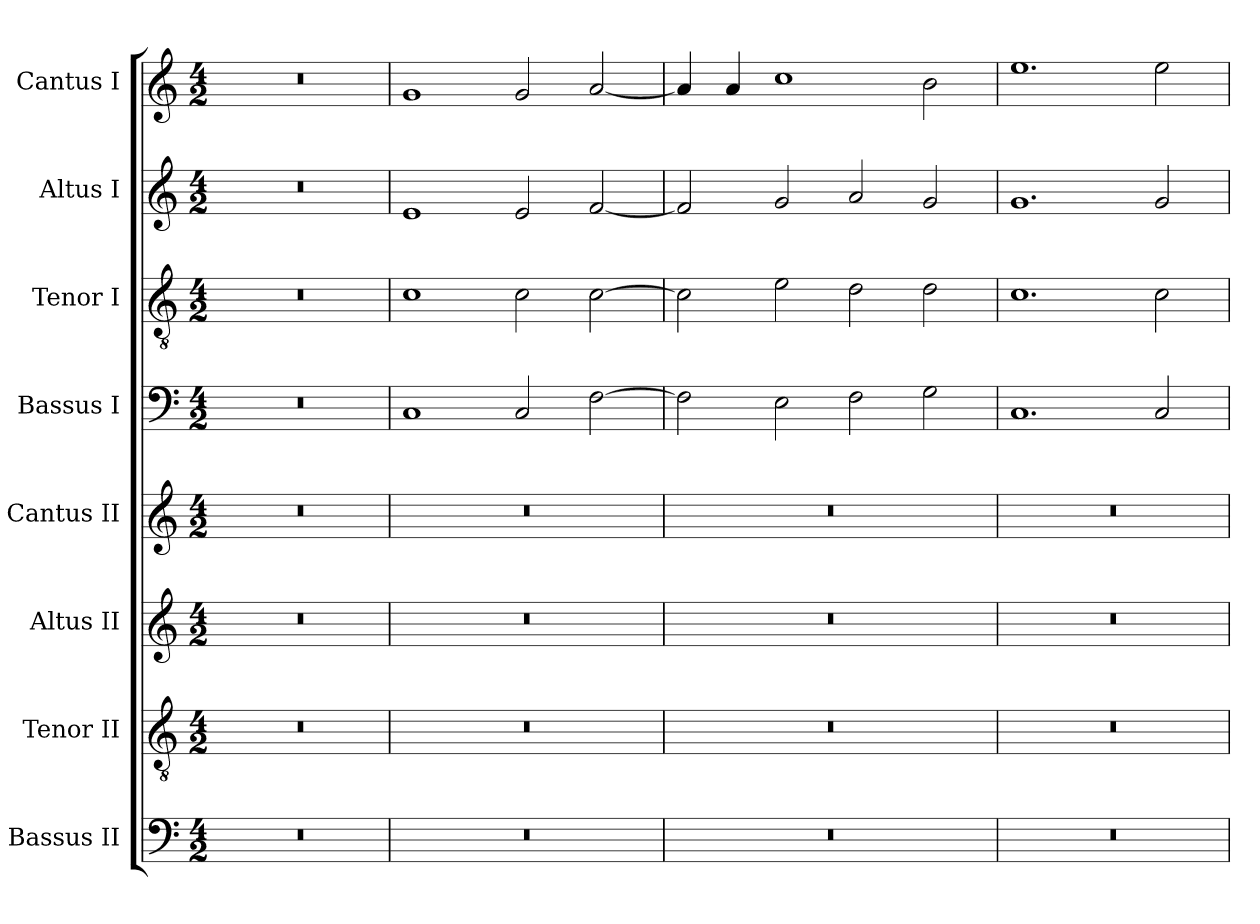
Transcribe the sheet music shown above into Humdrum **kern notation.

**kern	**kern	**kern	**kern	**kern	**kern	**kern	**kern
*part8	*part7	*part6	*part5	*part4	*part3	*part2	*part1
*staff8	*staff7	*staff6	*staff5	*staff4	*staff3	*staff2	*staff1
*I"Bassus II	*I"Tenor II	*I"Altus II	*I"Cantus II	*I"Bassus I	*I"Tenor I	*I"Altus I	*I"Cantus I
*I'B.II	*I'T.II	*I'A.II	*I'C.II	*I'B.I	*I'T.I	*I'A.I	*I'C.I
*clefF4	*clefGv2	*clefG2	*clefG2	*clefF4	*clefGv2	*clefG2	*clefG2
*	*ITrd7c12	*	*	*	*ITrd7c12	*	*
*k[]	*k[]	*k[]	*k[]	*k[]	*k[]	*k[]	*k[]
*C:	*C:	*C:	*C:	*C:	*C:	*C:	*C:
*M4/2	*M4/2	*M4/2	*M4/2	*M4/2	*M4/2	*M4/2	*M4/2
=1	=1	=1	=1	=1	=1	=1	=1
0r	0r	0r	0r	0r	0r	0r	0r
=2	=2	=2	=2	=2	=2	=2	=2
0r	0r	0r	0r	1C/	1C\	1e/	1g/
.	.	.	.	2C/	2C\	2e/	2g/
.	.	.	.	[2F\	[2C\	[2f/	[2a/
=3	=3	=3	=3	=3	=3	=3	=3
0r	0r	0r	0r	2F\]	2C\]	2f/]	4a/]
.	.	.	.	.	.	.	4a/
.	.	.	.	2E\	2E\	2g/	1cc\
.	.	.	.	2F\	2D\	2a/	.
.	.	.	.	2G\	2D\	2g/	2b\
=4	=4	=4	=4	=4	=4	=4	=4
0r	0r	0r	0r	1.C/	1.C\	1.g/	1.ee\
.	.	.	.	2C/	2C\	2g/	2ee\
=	=	=	=	=	=	=	=
*-	*-	*-	*-	*-	*-	*-	*-
